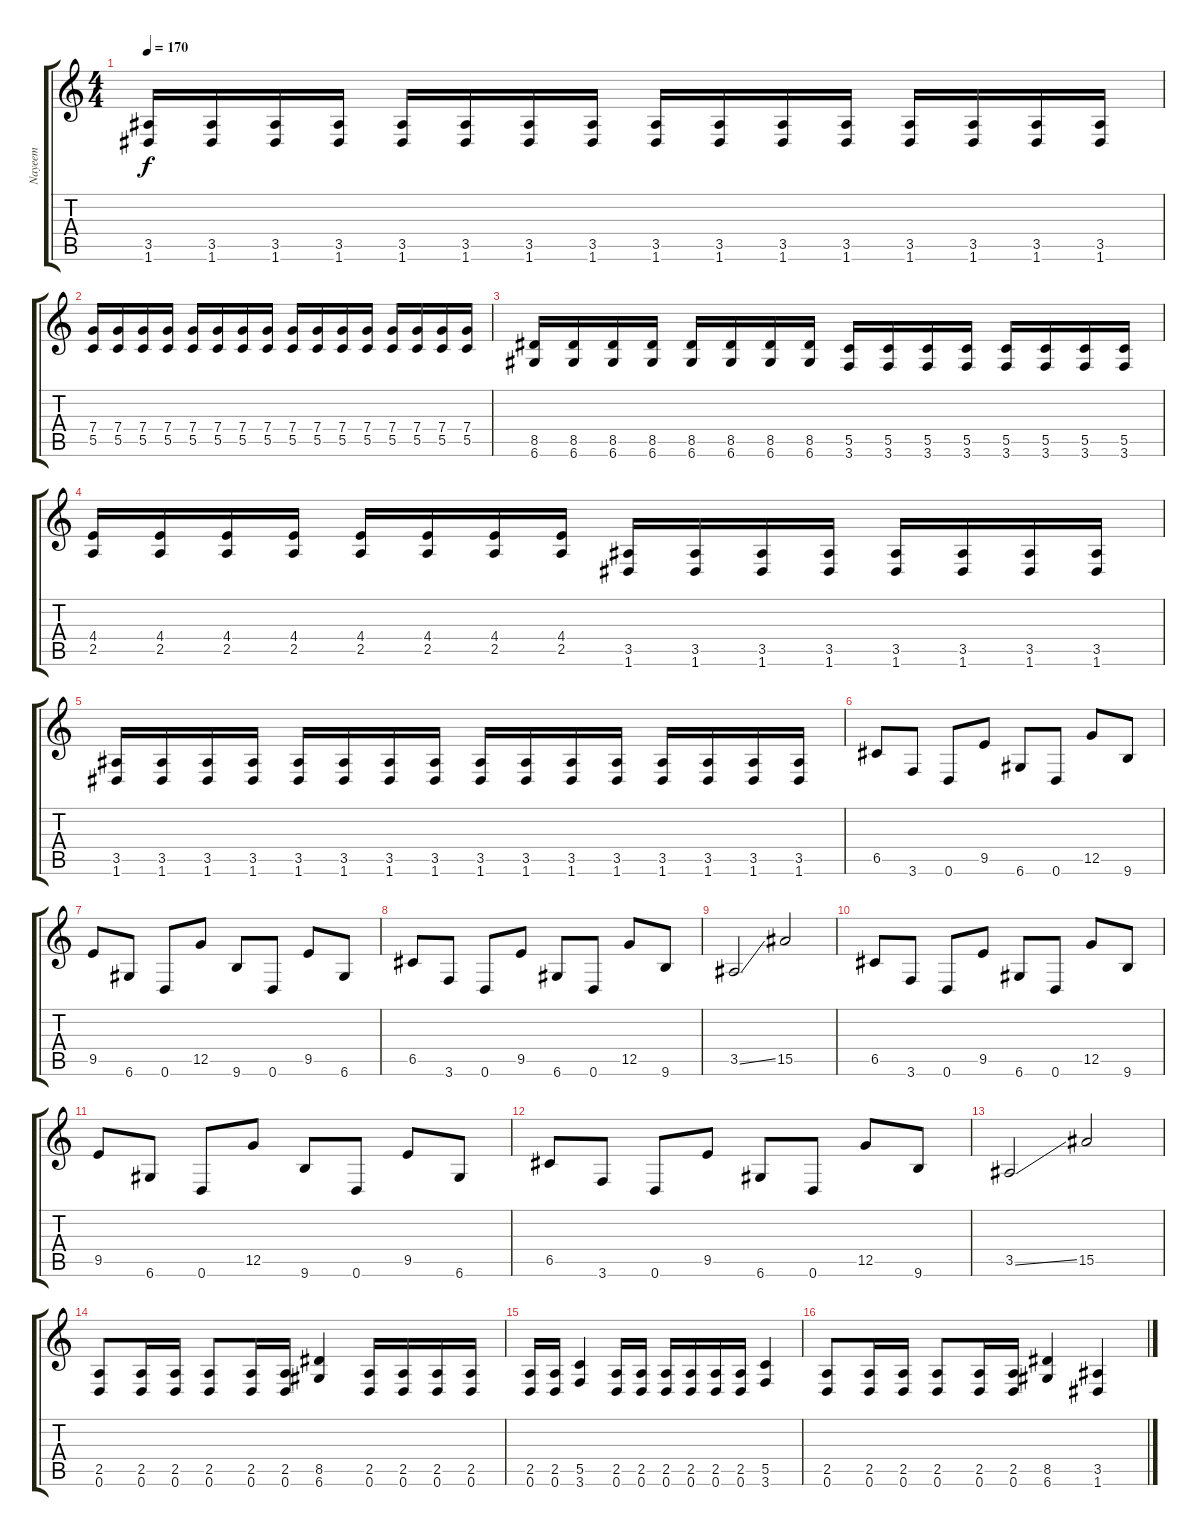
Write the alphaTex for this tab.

\track ("Nayeem" "Nayeem") {instrument overdrivenguitar}
\staff {score tabs}
\tuning (D4 A3 F3 C3 G2 D2) {hide}
\ts (4 4)
\tempo 170
\clef g2
\ks c
(3.5 1.6).16{dy f} (3.5 1.6).16 (3.5 1.6).16 (3.5 1.6).16 (3.5 1.6).16 (3.5 1.6).16 (3.5 1.6).16 (3.5 1.6).16 (3.5 1.6).16 (3.5 1.6).16 (3.5 1.6).16 (3.5 1.6).16 (3.5 1.6).16 (3.5 1.6).16 (3.5 1.6).16 (3.5 1.6).16 |
(7.4 5.5).16 (7.4 5.5).16 (7.4 5.5).16 (7.4 5.5).16 (7.4 5.5).16 (7.4 5.5).16 (7.4 5.5).16 (7.4 5.5).16 (7.4 5.5).16 (7.4 5.5).16 (7.4 5.5).16 (7.4 5.5).16 (7.4 5.5).16 (7.4 5.5).16 (7.4 5.5).16 (7.4 5.5).16 |
(8.5 6.6).16 (8.5 6.6).16 (8.5 6.6).16 (8.5 6.6).16 (8.5 6.6).16 (8.5 6.6).16 (8.5 6.6).16 (8.5 6.6).16 (5.5 3.6).16 (5.5 3.6).16 (5.5 3.6).16 (5.5 3.6).16 (5.5 3.6).16 (5.5 3.6).16 (5.5 3.6).16 (5.5 3.6).16 |
(4.4 2.5).16 (4.4 2.5).16 (4.4 2.5).16 (4.4 2.5).16 (4.4 2.5).16 (4.4 2.5).16 (4.4 2.5).16 (4.4 2.5).16 (3.5 1.6).16 (3.5 1.6).16 (3.5 1.6).16 (3.5 1.6).16 (3.5 1.6).16 (3.5 1.6).16 (3.5 1.6).16 (3.5 1.6).16 |
(3.5 1.6).16 (3.5 1.6).16 (3.5 1.6).16 (3.5 1.6).16 (3.5 1.6).16 (3.5 1.6).16 (3.5 1.6).16 (3.5 1.6).16 (3.5 1.6).16 (3.5 1.6).16 (3.5 1.6).16 (3.5 1.6).16 (3.5 1.6).16 (3.5 1.6).16 (3.5 1.6).16 (3.5 1.6).16 |
6.5.8 3.6.8 0.6.8 9.5.8 6.6.8 0.6.8 12.5.8 9.6.8 |
9.5.8 6.6.8 0.6.8 12.5.8 9.6.8 0.6.8 9.5.8 6.6.8 |
6.5.8 3.6.8 0.6.8 9.5.8 6.6.8 0.6.8 12.5.8 9.6.8 |
3.5{ss}.2 15.5.2 |
6.5.8 3.6.8 0.6.8 9.5.8 6.6.8 0.6.8 12.5.8 9.6.8 |
9.5.8 6.6.8 0.6.8 12.5.8 9.6.8 0.6.8 9.5.8 6.6.8 |
6.5.8 3.6.8 0.6.8 9.5.8 6.6.8 0.6.8 12.5.8 9.6.8 |
3.5{ss}.2 15.5.2 |
(2.5 0.6).8 (2.5 0.6).16 (2.5 0.6).16 (2.5 0.6).8 (2.5 0.6).16 (2.5 0.6).16 (8.5 6.6).4 (2.5 0.6).16 (2.5 0.6).16 (2.5 0.6).16 (2.5 0.6).16 |
(2.5 0.6).16 (2.5 0.6).16 (5.5 3.6).4 (2.5 0.6).16 (2.5 0.6).16 (2.5 0.6).16 (2.5 0.6).16 (2.5 0.6).16 (2.5 0.6).16 (5.5 3.6).4 |
(2.5 0.6).8 (2.5 0.6).16 (2.5 0.6).16 (2.5 0.6).8 (2.5 0.6).16 (2.5 0.6).16 (8.5 6.6).4 (3.5 1.6).4
